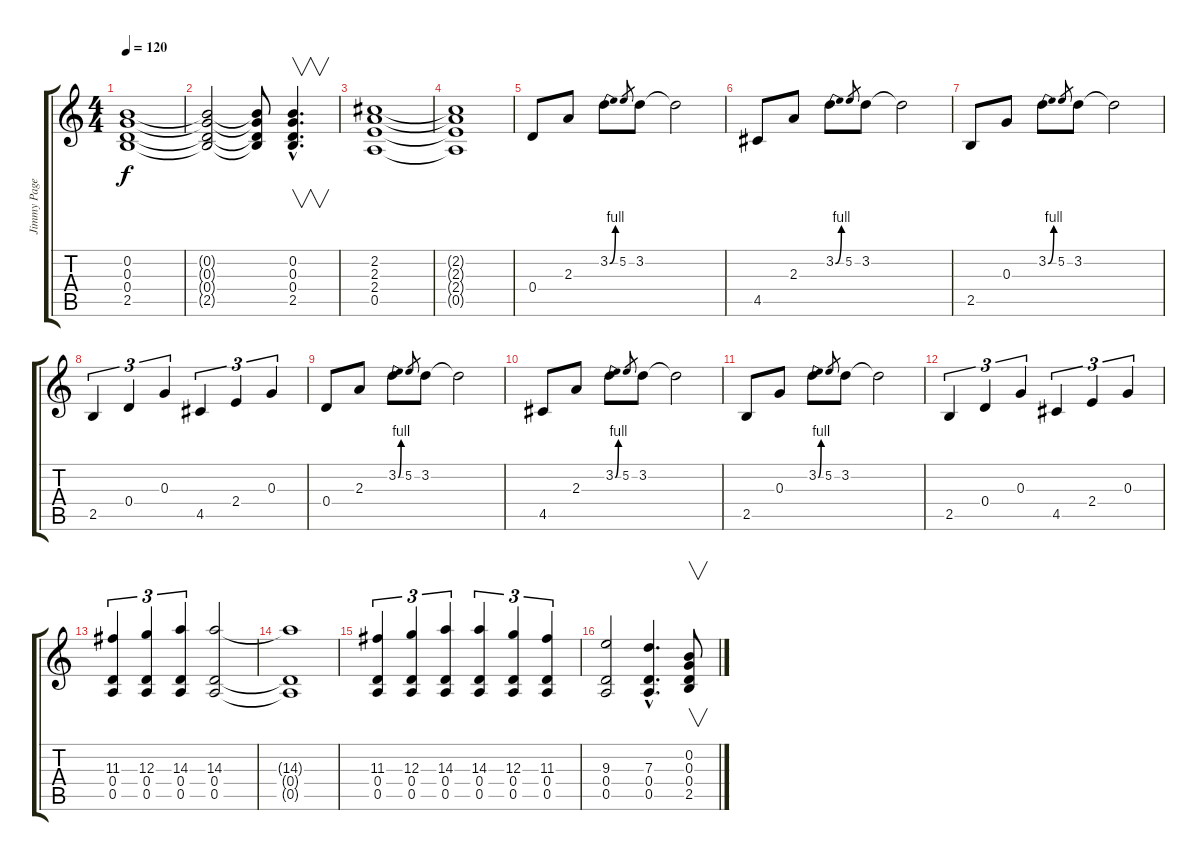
\track ("Jimmy Page Guitar " "Jimmy Page") {instrument distortionguitar}
\staff {score tabs}
\tuning (E4 B3 G3 D3 A2 E2) {hide}
\ts (4 4)
\tempo 120
\clef g2
\ks c
(0.2{t} 0.3{t} 0.4{t} 2.5{t}).1{dy f} |
(0.2{t} 0.3{t} 0.4{t} 2.5{t}).2 (0.2{t} 0.3{t} 0.4{t} 2.5{t}).8 (0.2{hac} 0.3{hac} 0.4{hac} 2.5{hac}).4{v d} |
(2.2 2.3 2.4 0.5).1 |
(2.2{t} 2.3{t} 2.4{t} 0.5{t}).1 |
0.4.8 2.3.8 3.2{be (bend 0 0 60 4)}.8 5.2.8{gr} 3.2.8 3.2{t}.2 |
4.5.8 2.3.8 3.2{be (bend 0 0 60 4)}.8 5.2.8{gr} 3.2.8 3.2{t}.2 |
2.5.8 0.3.8 3.2{be (bend 0 0 60 4)}.8 5.2.8{gr} 3.2.8 3.2{t}.2 |
2.5.4{tu (3 2)} 0.4.4{tu (3 2)} 0.3.4{tu (3 2)} 4.5.4{tu (3 2)} 2.4.4{tu (3 2)} 0.3.4{tu (3 2)} |
0.4.8 2.3.8 3.2{be (bend 0 0 60 4)}.8 5.2.8{gr} 3.2.8 3.2{t}.2 |
4.5.8 2.3.8 3.2{be (bend 0 0 60 4)}.8 5.2.8{gr} 3.2.8 3.2{t}.2 |
2.5.8 0.3.8 3.2{be (bend 0 0 60 4)}.8 5.2.8{gr} 3.2.8 3.2{t}.2 |
2.5.4{tu (3 2)} 0.4.4{tu (3 2)} 0.3.4{tu (3 2)} 4.5.4{tu (3 2)} 2.4.4{tu (3 2)} 0.3.4{tu (3 2)} |
(11.3 0.4 0.5).4{tu (3 2)} (12.3 0.4 0.5).4{tu (3 2)} (14.3 0.4 0.5).4{tu (3 2)} (14.3 0.4 0.5).2 |
(14.3{t} 0.4{t} 0.5{t}).1 |
(11.3 0.4 0.5).4{tu (3 2)} (12.3 0.4 0.5).4{tu (3 2)} (14.3 0.4 0.5).4{tu (3 2)} (14.3 0.4 0.5).4{tu (3 2)} (12.3 0.4 0.5).4{tu (3 2)} (11.3 0.4 0.5).4{tu (3 2)} |
(9.3 0.4 0.5).2 (7.3{hac} 0.4{hac} 0.5{hac}).4{d} (0.2 0.3 0.4 2.5).8{v}
